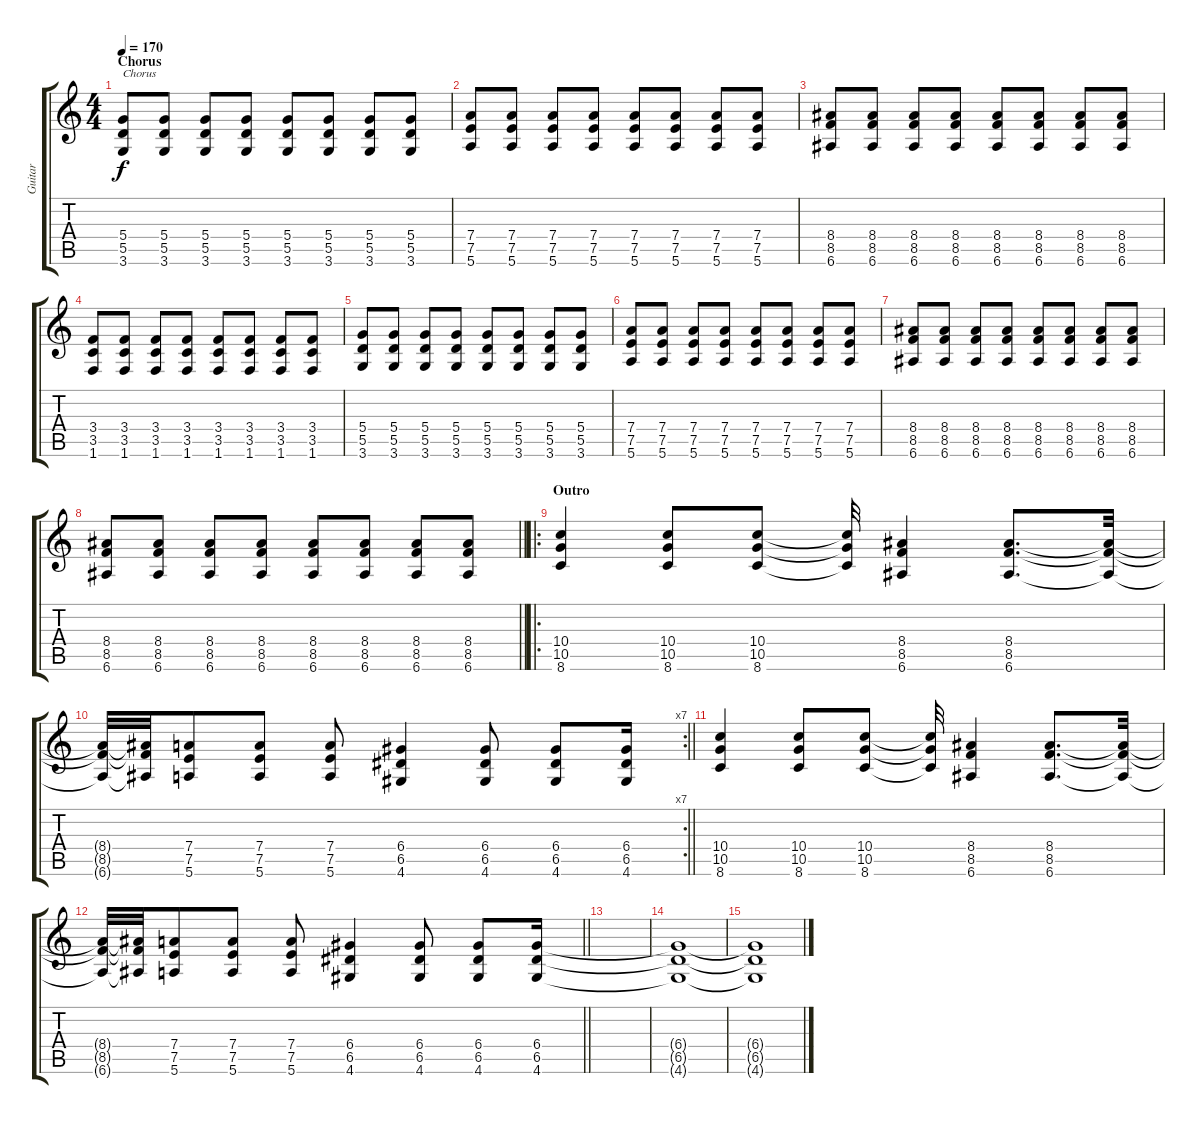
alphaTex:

\track ("Guitar" "Guitar") {instrument overdrivenguitar}
\staff {score tabs}
\tuning (E4 B3 G3 D3 A2 E2) {hide}
\ts (4 4)
\section ("" "Chorus")
\tempo 170
\clef g2
\ks c
(5.4 5.5 3.6).8{txt "Chorus" dy f} (5.4 5.5 3.6).8 (5.4 5.5 3.6).8 (5.4 5.5 3.6).8 (5.4 5.5 3.6).8 (5.4 5.5 3.6).8 (5.4 5.5 3.6).8 (5.4 5.5 3.6).8 |
(7.4 7.5 5.6).8 (7.4 7.5 5.6).8 (7.4 7.5 5.6).8 (7.4 7.5 5.6).8 (7.4 7.5 5.6).8 (7.4 7.5 5.6).8 (7.4 7.5 5.6).8 (7.4 7.5 5.6).8 |
(8.4 8.5 6.6).8 (8.4 8.5 6.6).8 (8.4 8.5 6.6).8 (8.4 8.5 6.6).8 (8.4 8.5 6.6).8 (8.4 8.5 6.6).8 (8.4 8.5 6.6).8 (8.4 8.5 6.6).8 |
(3.4 3.5 1.6).8 (3.4 3.5 1.6).8 (3.4 3.5 1.6).8 (3.4 3.5 1.6).8 (3.4 3.5 1.6).8 (3.4 3.5 1.6).8 (3.4 3.5 1.6).8 (3.4 3.5 1.6).8 |
(5.4 5.5 3.6).8 (5.4 5.5 3.6).8 (5.4 5.5 3.6).8 (5.4 5.5 3.6).8 (5.4 5.5 3.6).8 (5.4 5.5 3.6).8 (5.4 5.5 3.6).8 (5.4 5.5 3.6).8 |
(7.4 7.5 5.6).8 (7.4 7.5 5.6).8 (7.4 7.5 5.6).8 (7.4 7.5 5.6).8 (7.4 7.5 5.6).8 (7.4 7.5 5.6).8 (7.4 7.5 5.6).8 (7.4 7.5 5.6).8 |
(8.4 8.5 6.6).8 (8.4 8.5 6.6).8 (8.4 8.5 6.6).8 (8.4 8.5 6.6).8 (8.4 8.5 6.6).8 (8.4 8.5 6.6).8 (8.4 8.5 6.6).8 (8.4 8.5 6.6).8 |
\barLineRight lightlight
(8.4 8.5 6.6).8 (8.4 8.5 6.6).8 (8.4 8.5 6.6).8 (8.4 8.5 6.6).8 (8.4 8.5 6.6).8 (8.4 8.5 6.6).8 (8.4 8.5 6.6).8 (8.4 8.5 6.6).8 |
\ro
\section ("" "Outro")
(10.4 10.5 8.6).4 (10.4 10.5 8.6).8 (10.4 10.5 8.6).8 (10.4{t} 10.5{t} 8.6{t}).32 (8.4 8.5 6.6).4 (8.4 8.5 6.6).8{d} (8.4{t} 8.5{t} 6.6{t}).32 |
\rc 7
\barLineRight lightlight
(8.4{t} 8.5{t} 6.6{t}).32 (8.4{t} 8.5{t} 6.6{t}).32 (7.4 7.5 5.6).8 (7.4 7.5 5.6).8 (7.4 7.5 5.6).8 (6.4 6.5 4.6).4 (6.4 6.5 4.6).8 (6.4 6.5 4.6).8 (6.4 6.5 4.6).16 |
(10.4 10.5 8.6).4 (10.4 10.5 8.6).8 (10.4 10.5 8.6).8 (10.4{t} 10.5{t} 8.6{t}).32 (8.4 8.5 6.6).4 (8.4 8.5 6.6).8{d} (8.4{t} 8.5{t} 6.6{t}).32 |
\barLineRight lightlight
(8.4{t} 8.5{t} 6.6{t}).32 (8.4{t} 8.5{t} 6.6{t}).32 (7.4 7.5 5.6).8 (7.4 7.5 5.6).8 (7.4 7.5 5.6).8 (6.4 6.5 4.6).4 (6.4 6.5 4.6).8 (6.4 6.5 4.6).8 (6.4 6.5 4.6).16 |
|
(6.4{t} 6.5{t} 4.6{t}).1 |
(6.4{t} 6.5{t} 4.6{t}).1
